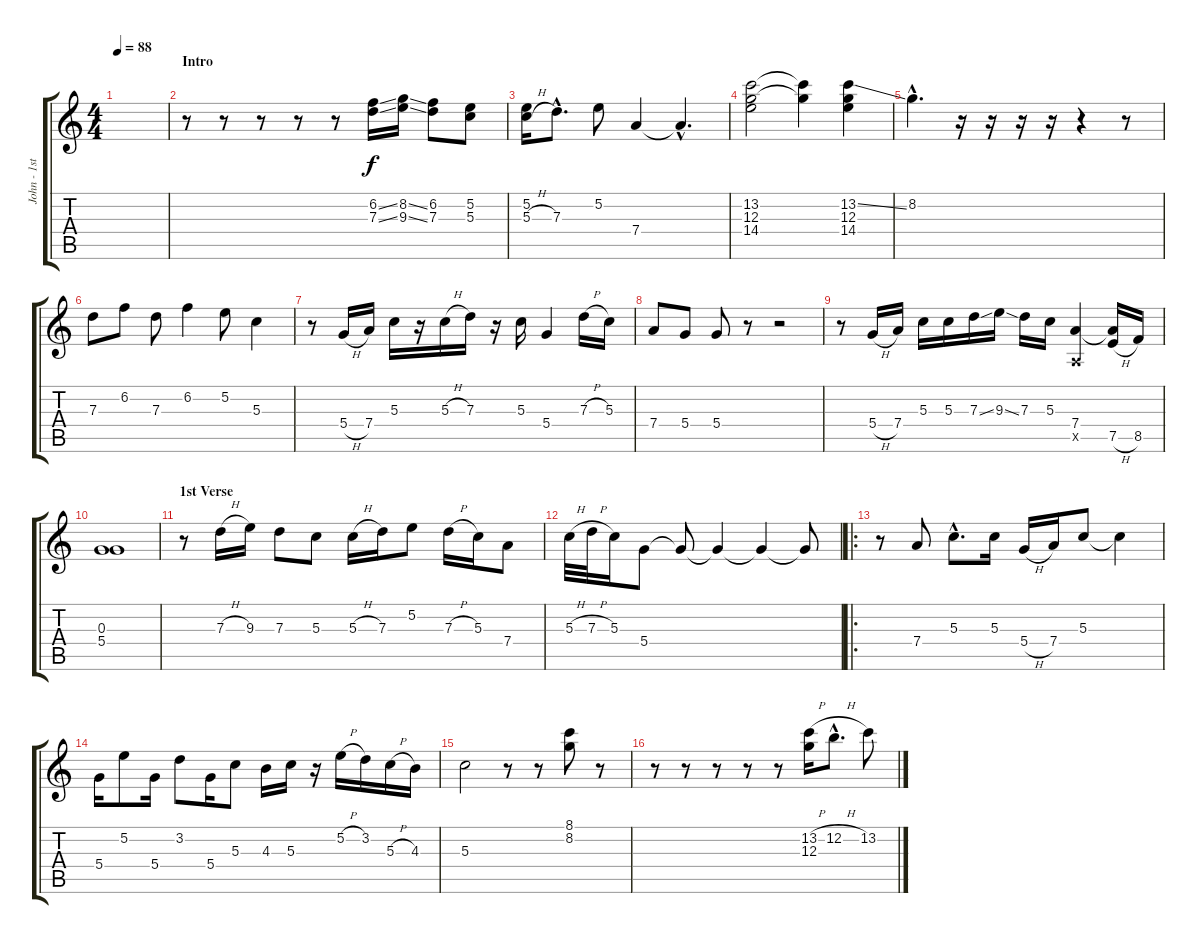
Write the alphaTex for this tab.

\track ("John - 1st Electric" "John - 1st") {instrument electricguitarclean}
\staff {score tabs}
\tuning (E4 B3 G3 D3 A2 E2) {hide}
\ts (4 4)
\tempo 88
\clef g2
\ks c
|
\section ("" "Intro")
r.8 r.8 r.8 r.8 r.8 (6.2{ss} 7.3{ss}).16 (8.2{ss} 9.3{ss}).16 (6.2 7.3).8 (5.2 5.3).8 |
(5.2 5.3{h}).16 7.3{hac}.8{d} 5.2.8 7.4.4 7.4{hac t}.4{d} |
(13.2 12.3 14.4).2 (13.2{t} 12.3{t}).4 (13.2{ss} 12.3 14.4).4 |
8.2{hac}.4{d} r.16 r.16 r.16 r.16 r.4 r.8 |
7.3.8 6.2.8 7.3.8 6.2.4 5.2.8 5.3.4 |
r.8 5.4{h}.16 7.4.16 5.3.16 r.16 5.3{h}.16 7.3.16 r.16 5.3.16 5.4.4 7.3{h}.16 5.3.16 |
7.4.8 5.4.8 5.4.8 r.8 r.2 |
r.8 5.4{h}.16 7.4.16 5.3.16 5.3.16 7.3{ss}.16 9.3{ss}.16 7.3.16 5.3.16 (7.4 0.5{x}).4 (7.4{t} 7.5{h}).16 8.5.16 |
(0.3 5.4).1 |
\section ("" "1st Verse")
r.8 7.3{h}.16 9.3.16 7.3.8 5.3.8 5.3{h}.16 7.3.16 5.2.8 7.3{h}.16 5.3.16 7.4.8 |
5.3{h}.32 7.3{h}.32 5.3.16 5.4.8 5.4{t}.8 5.4{t}.4 5.4{t}.4 5.4{t}.8 |
\ro
r.8 7.4.8 5.3{hac}.8{d} 5.3.16 5.4{h}.16 7.4.16 5.3.8 5.3{t}.4 |
5.4.16 5.2.8 5.4.16 3.2.8 5.4.16 5.3.8 4.3.16 5.3.16 r.16 5.2{h}.16 3.2.16 5.3{h}.16 4.3.16 |
5.3.2 r.8 r.8 (8.1 8.2).8 r.8 |
r.8 r.8 r.8 r.8 r.8 (13.2{h} 12.3).16 12.2{h hac}.8{d} 13.2.8
